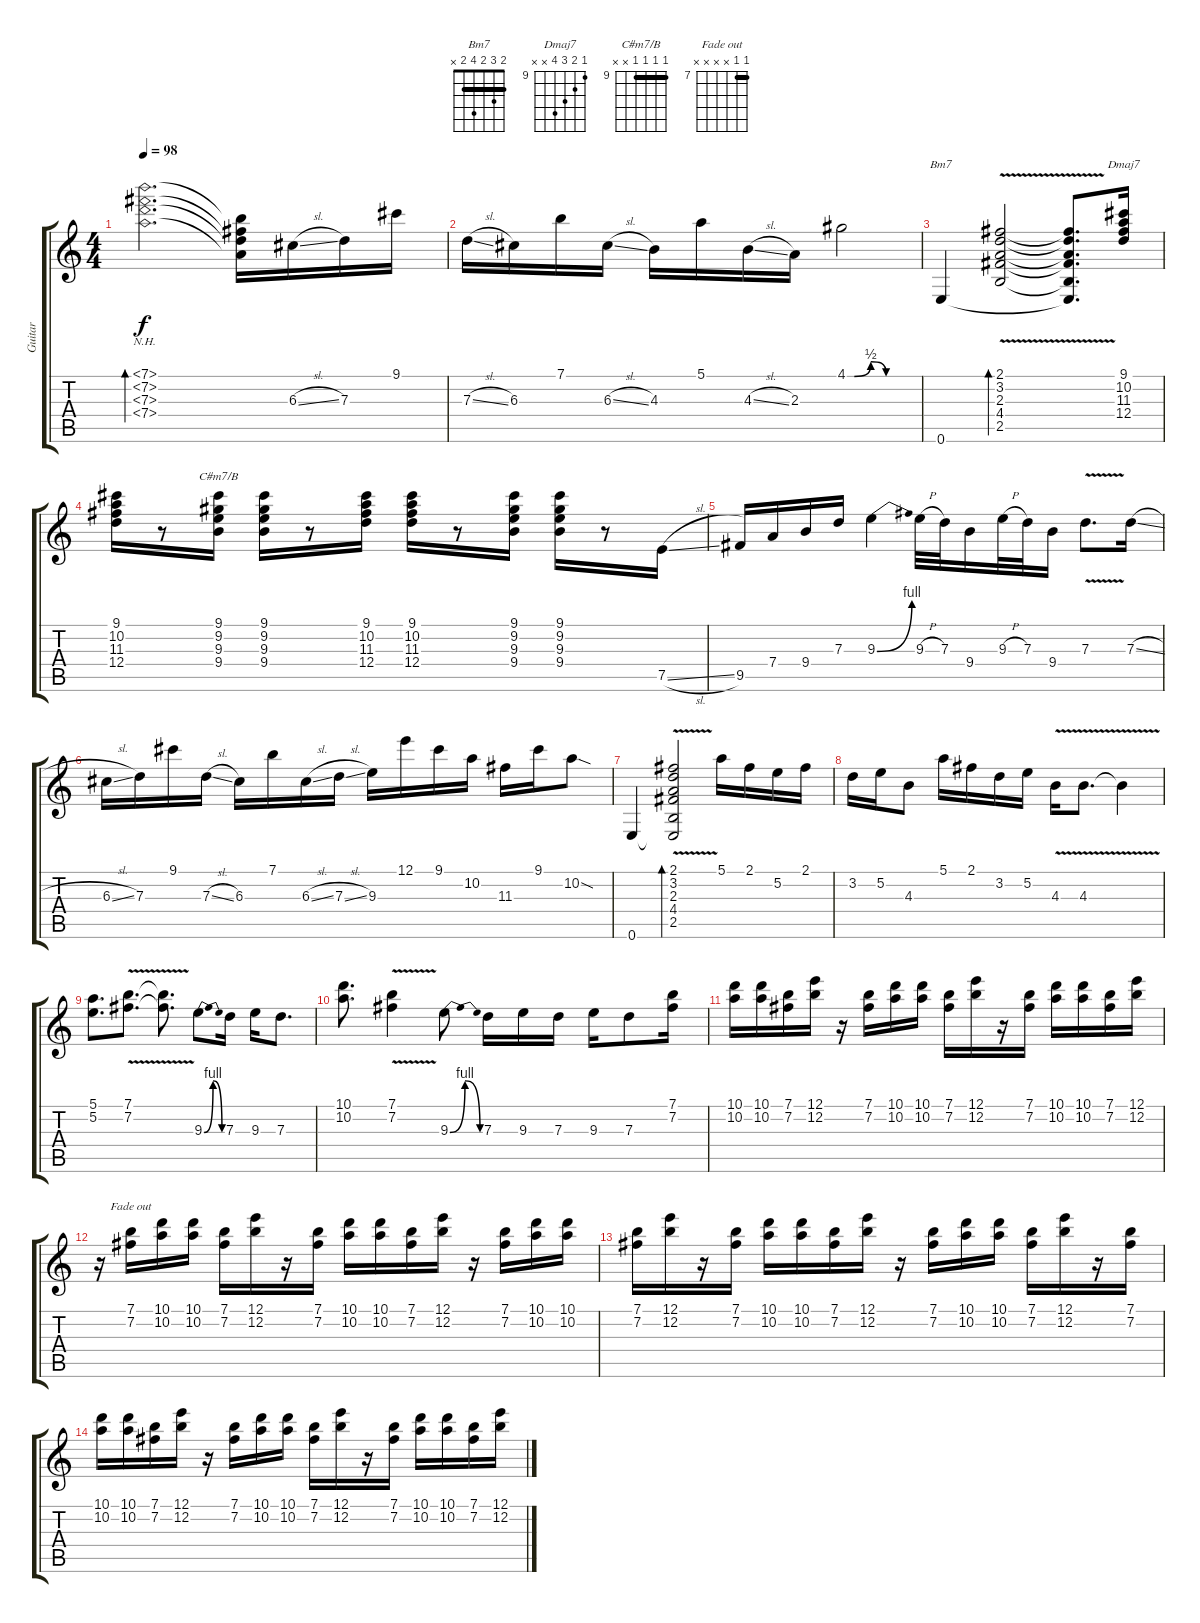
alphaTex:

\track ("Guitar" "Guitar") {instrument electricguitarclean}
\staff {score tabs}
\tuning (E4 B3 G3 D3 A2 E2) {hide}
\chord ("Bm7" 2 3 2 4 2 x) {barre 2}
\chord ("Dmaj7" 9 10 11 12 x x) {firstfret 9}
\chord ("C#m7/B" 9 9 9 9 x x) {firstfret 9 barre 9}
\chord ("Fade out" 7 7 x x x x) {firstfret 7 barre 7}
\ts (4 4)
\tempo 98
\clef g2
\ks c
(7.1{nh} 7.2{nh} 7.3{nh} 7.4{nh}).2{d bd 240 dy f} (7.1{t} 7.2{t} 7.3{t} 7.4{t}).16 6.3{sl}.16 7.3.16 9.1.16 |
7.3{sl}.16 6.3.16 7.1.16 6.3{sl}.16 4.3.16 5.1.16 4.3{sl}.16 2.3.16 4.1{be (custom 0 0 6 0 20 2 33 0 60 0)}.2 |
0.6.4{ch "Bm7"} (2.1 3.2 2.3 4.4{v} 2.5).2{bd 240} (2.1{t} 3.2{t} 2.3{t} 4.4{t} 2.5{t} 0.6{t}).8{d} (9.1 10.2 11.3 12.4).16{ch "Dmaj7"} |
(9.1 10.2 11.3 12.4).16 r.8 (9.1 9.2 9.3 9.4).16{ch "C#m7/B"} (9.1 9.2 9.3 9.4).16 r.8 (9.1 10.2 11.3 12.4).16 (9.1 10.2 11.3 12.4).16 r.8 (9.1 9.2 9.3 9.4).16 (9.1 9.2 9.3 9.4).16 r.8 7.5{sl}.16 |
9.5.16 7.4.16 9.4.16 7.3.16 9.3{be (bend 0 0 60 4)}.4 9.3{h}.32 7.3.32 9.4.16 9.3{h}.32 7.3.32 9.4.16 7.3{v}.8{d} 7.3{sl}.16 |
6.3{sl}.16 7.3.16 9.1.16 7.3{sl}.16 6.3.16 7.1.16 6.3{sl}.16 7.3{sl}.16 9.3.16 12.1.16 9.1.16 10.2.16 11.3.16 9.1.16 10.2{sod}.8 |
0.6.4 (2.1 3.2 2.3 4.4{v} 2.5 0.6{t}).2{bd 240} 5.1.16 2.1.16 5.2.16 2.1.16 |
3.2.16 5.2.16 4.3.8 5.1.16 2.1.16 3.2.16 5.2.16 4.3{v}.16 4.3{v}.8{d} 4.3{t}.4 |
(5.1 5.2).8{d} (7.1{v} 7.2).8{d} (7.1{t} 7.2{t}).8{d} 9.3{be (bendrelease 0 0 29 4 29 4 60 0)}.8 7.3.16 9.3.16 7.3.8{d} |
(10.1 10.2).8{d} (7.1{v} 7.2).4 9.3{be (bendrelease 0 0 29 4 29 4 60 0)}.8 7.3.16 9.3.16 7.3.16 9.3.16 7.3.8 (7.1 7.2).16 |
(10.1 10.2).16 (10.1 10.2).16 (7.1 7.2).16 (12.1 12.2).16 r.16 (7.1 7.2).16 (10.1 10.2).16 (10.1 10.2).16 (7.1 7.2).16 (12.1 12.2).16 r.16 (7.1 7.2).16 (10.1 10.2).16 (10.1 10.2).16 (7.1 7.2).16 (12.1 12.2).16 |
r.16 (7.1 7.2).16{ch "Fade out"} (10.1 10.2).16 (10.1 10.2).16 (7.1 7.2).16 (12.1 12.2).16 r.16 (7.1 7.2).16{volume 12} (10.1 10.2).16 (10.1 10.2).16 (7.1 7.2).16 (12.1 12.2).16{volume 10} r.16 (7.1 7.2).16 (10.1 10.2).16 (10.1 10.2).16 |
(7.1 7.2).16{volume 8} (12.1 12.2).16 r.16 (7.1 7.2).16 (10.1 10.2).16 (10.1 10.2).16 (7.1 7.2).16 (12.1 12.2).16{volume 7} r.16 (7.1 7.2).16 (10.1 10.2).16 (10.1 10.2).16 (7.1 7.2).16 (12.1 12.2).16{volume 5} r.16 (7.1 7.2).16 |
(10.1 10.2).16 (10.1 10.2).16 (7.1 7.2).16 (12.1 12.2).16{volume 3} r.16 (7.1 7.2).16 (10.1 10.2).16 (10.1 10.2).16 (7.1 7.2).16 (12.1 12.2).16{volume 1} r.16 (7.1 7.2).16 (10.1 10.2).16 (10.1 10.2).16 (7.1 7.2).16 (12.1 12.2).16
